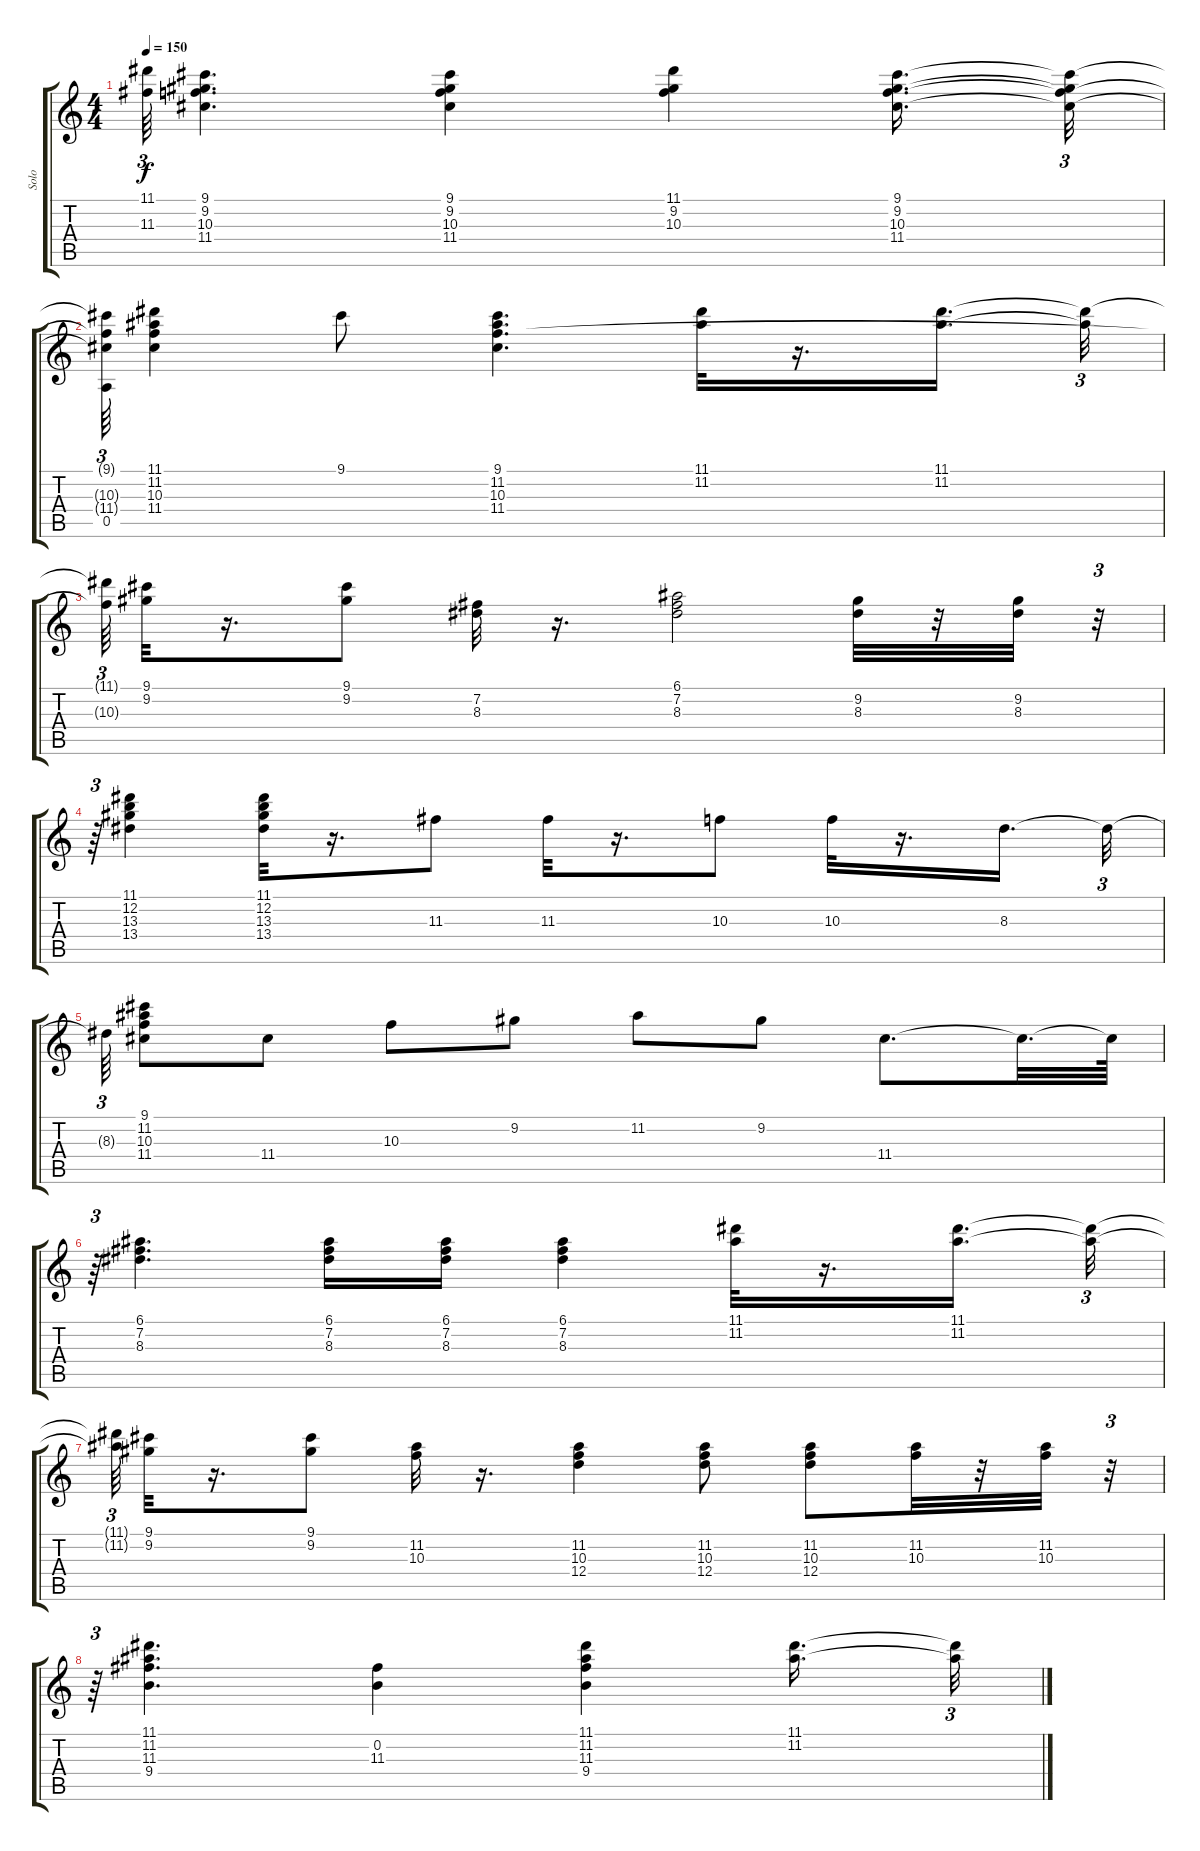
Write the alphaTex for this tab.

\track ("Solo" "Solo") {instrument distortionguitar}
\staff {score tabs}
\tuning (E4 B3 G3 D3 A2 E2) {hide}
\ts (4 4)
\tempo 150
\clef g2
\ks c
(11.1{t} 11.3{t}).64{tu (3 2) dy f} (9.1 9.2 10.3 11.4).4{d} (9.1 9.2 10.3 11.4).4 (11.1 9.2 10.3).4 (9.1 9.2 10.3 11.4).16{d} (9.1{t} 9.2{t} 10.3{t} 11.4{t}).32{tu (3 2)} |
(9.1{t} 10.3{t} 11.4{t} 0.5).64{tu (3 2)} (11.1 11.2 10.3 11.4).4 9.1.8 (9.1 11.2 10.3 11.4).4{d} (11.1 11.2).32 r.16{d} (11.1 11.2).16{d} (11.1{t} 11.2{t}).32{tu (3 2)} |
(11.1{t} 10.3{t}).64{tu (3 2)} (9.1 9.2).32 r.16{d} (9.1 9.2).8 (7.2 8.3).32 r.16{d} (6.1 7.2 8.3).2 (9.2 8.3).32 r.32 (9.2 8.3).32 r.32{tu (3 2)} |
r.64{tu (3 2)} (11.1 12.2 13.3 13.4).4 (11.1 12.2 13.3 13.4).32 r.16{d} 11.3.8 11.3.32 r.16{d} 10.3.8 10.3.32 r.16{d} 8.3.16{d} 8.3{t}.32{tu (3 2)} |
8.3{t}.64{tu (3 2)} (9.1 11.2 10.3 11.4).8 11.4.8 10.3.8 9.2.8 11.2.8 9.2.8 11.4.8{d} 11.4{t}.32{d} 11.4{t}.64 |
r.64{tu (3 2)} (6.1 7.2 8.3).4{d} (6.1 7.2 8.3).16 (6.1 7.2 8.3).16 (6.1 7.2 8.3).4 (11.1 11.2).32 r.16{d} (11.1 11.2).16{d} (11.1{t} 11.2{t}).32{tu (3 2)} |
(11.1{t} 11.2{t}).64{tu (3 2)} (9.1 9.2).32 r.16{d} (9.1 9.2).8 (11.2 10.3).32 r.16{d} (11.2 10.3 12.4).4 (11.2 10.3 12.4).8 (11.2 10.3 12.4).8 (11.2 10.3).32 r.32 (11.2 10.3).32 r.32{tu (3 2)} |
r.64{tu (3 2)} (11.1 11.2 11.3 9.4).4{d} (0.2 11.3).4 (11.1 11.2 11.3 9.4).4 (11.1 11.2).16{d} (11.1{t} 11.2{t}).32{tu (3 2)}
